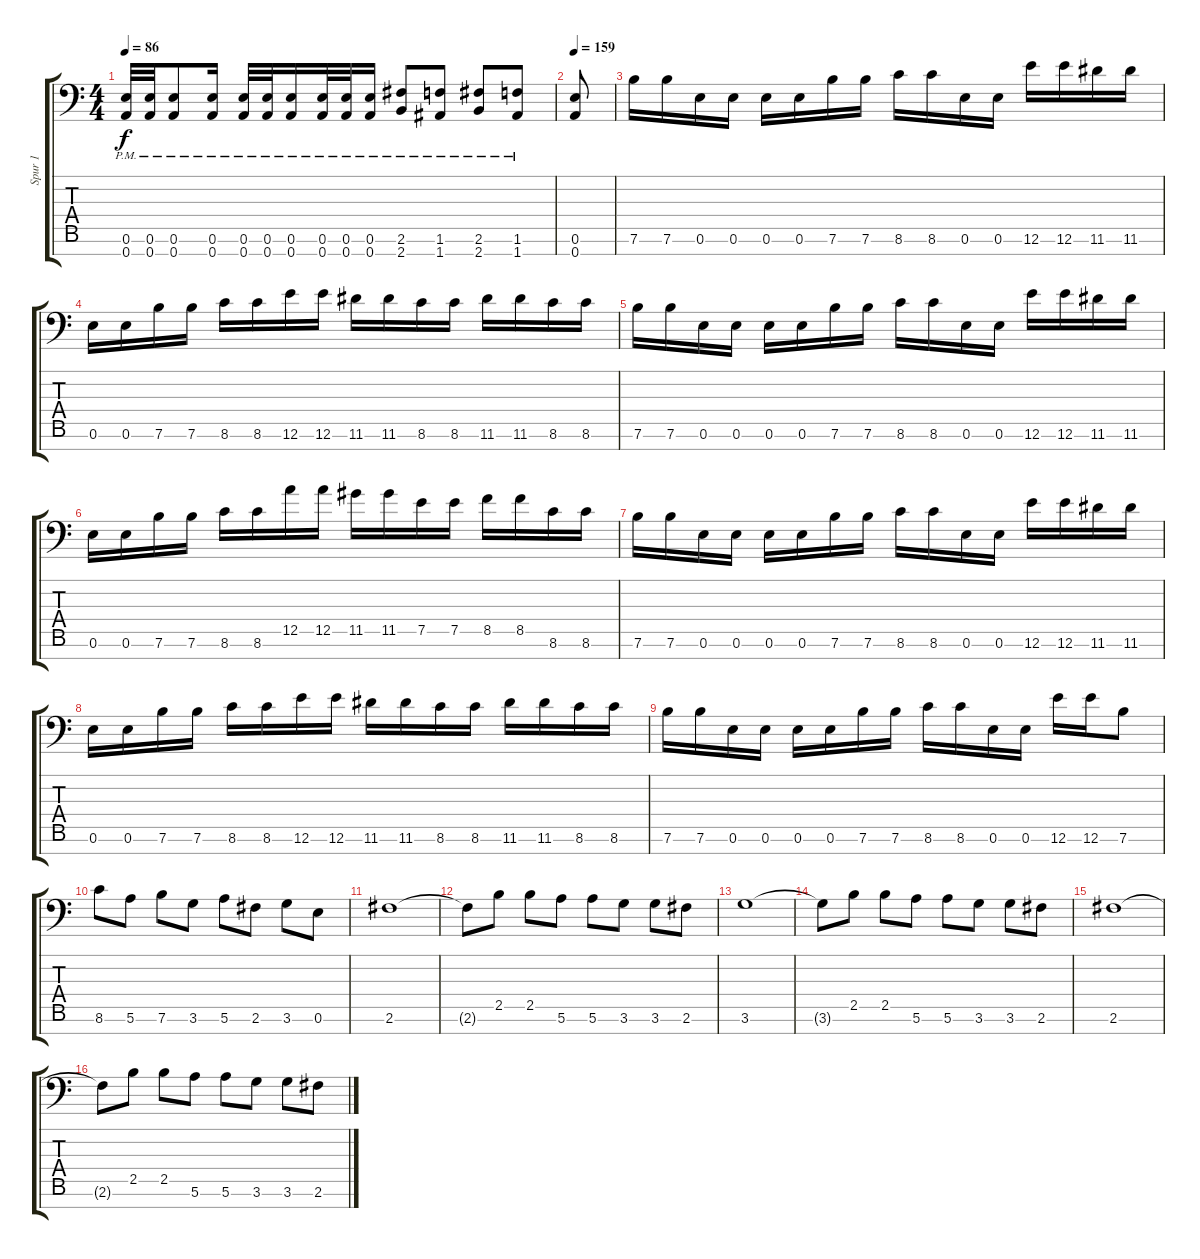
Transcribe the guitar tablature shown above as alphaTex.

\track ("Spur 1" "Spur 1") {instrument distortionguitar}
\staff {score tabs}
\tuning (E4 B3 Gb3 D3 A2 E2 A1) {hide}
\ts (4 4)
\tempo 86
\clef f4
\ks c
(0.6{pm} 0.7{pm}).32{dy f} (0.6{pm} 0.7{pm}).32 (0.6{pm} 0.7{pm}).8 (0.6{pm} 0.7{pm}).16 (0.6{pm} 0.7{pm}).32 (0.6{pm} 0.7{pm}).32 (0.6{pm} 0.7{pm}).16 (0.6{pm} 0.7{pm}).32 (0.6{pm} 0.7{pm}).32 (0.6{pm} 0.7{pm}).16 (2.6{pm} 2.7{pm}).8 (1.6{pm} 1.7{pm}).8 (2.6{pm} 2.7{pm}).8 (1.6{pm} 1.7{pm}).8 |
\tempo 159
(0.6 0.7).8 |
7.6.16 7.6.16 0.6.16 0.6.16 0.6.16 0.6.16 7.6.16 7.6.16 8.6.16 8.6.16 0.6.16 0.6.16 12.6.16 12.6.16 11.6.16 11.6.16 |
0.6.16 0.6.16 7.6.16 7.6.16 8.6.16 8.6.16 12.6.16 12.6.16 11.6.16 11.6.16 8.6.16 8.6.16 11.6.16 11.6.16 8.6.16 8.6.16 |
7.6.16 7.6.16 0.6.16 0.6.16 0.6.16 0.6.16 7.6.16 7.6.16 8.6.16 8.6.16 0.6.16 0.6.16 12.6.16 12.6.16 11.6.16 11.6.16 |
0.6.16 0.6.16 7.6.16 7.6.16 8.6.16 8.6.16 12.5.16 12.5.16 11.5.16 11.5.16 7.5.16 7.5.16 8.5.16 8.5.16 8.6.16 8.6.16 |
7.6.16 7.6.16 0.6.16 0.6.16 0.6.16 0.6.16 7.6.16 7.6.16 8.6.16 8.6.16 0.6.16 0.6.16 12.6.16 12.6.16 11.6.16 11.6.16 |
0.6.16 0.6.16 7.6.16 7.6.16 8.6.16 8.6.16 12.6.16 12.6.16 11.6.16 11.6.16 8.6.16 8.6.16 11.6.16 11.6.16 8.6.16 8.6.16 |
7.6.16 7.6.16 0.6.16 0.6.16 0.6.16 0.6.16 7.6.16 7.6.16 8.6.16 8.6.16 0.6.16 0.6.16 12.6.16 12.6.16 7.6.8 |
8.6.8 5.6.8 7.6.8 3.6.8 5.6.8 2.6.8 3.6.8 0.6.8 |
2.6.1 |
2.6{t}.8 2.5.8 2.5.8 5.6.8 5.6.8 3.6.8 3.6.8 2.6.8 |
3.6.1 |
3.6{t}.8 2.5.8 2.5.8 5.6.8 5.6.8 3.6.8 3.6.8 2.6.8 |
2.6.1 |
2.6{t}.8 2.5.8 2.5.8 5.6.8 5.6.8 3.6.8 3.6.8 2.6.8
